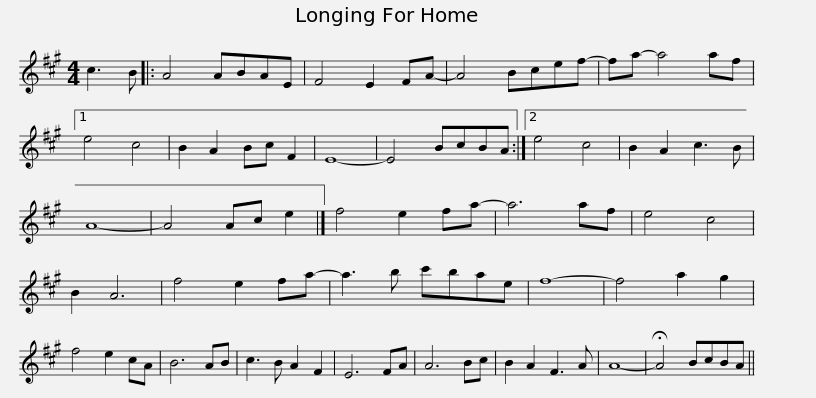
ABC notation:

X:1
L:1/8
M:4/4
I:linebreak $
K:A
V:1 treble
V:1
 c3 B |: A4 ABAE | F4 E2 FA- | A4 Bcef- | fa- a4 af |1 %5
 e4 c4 | B2 A2 Bc F2 | E8- | E4 BcBA :|2 e4 c4 |$ %10
 B2 A2 c3 B | A8- | A4 Ac e2 |] f4 e2 fa- | a6 af | %15
 e4 c4 | B2 A6 | f4 e2 fa- | a3 b c'bae | f8- |$ %20
 f4 a2 g2 | f4 e2 cA | B6 AB | c3 B A2 F2 | E6 FA | %25
 A6 Bc | B2 A2 F3 A | A8- | !fermata!A4 BcBA || %29
